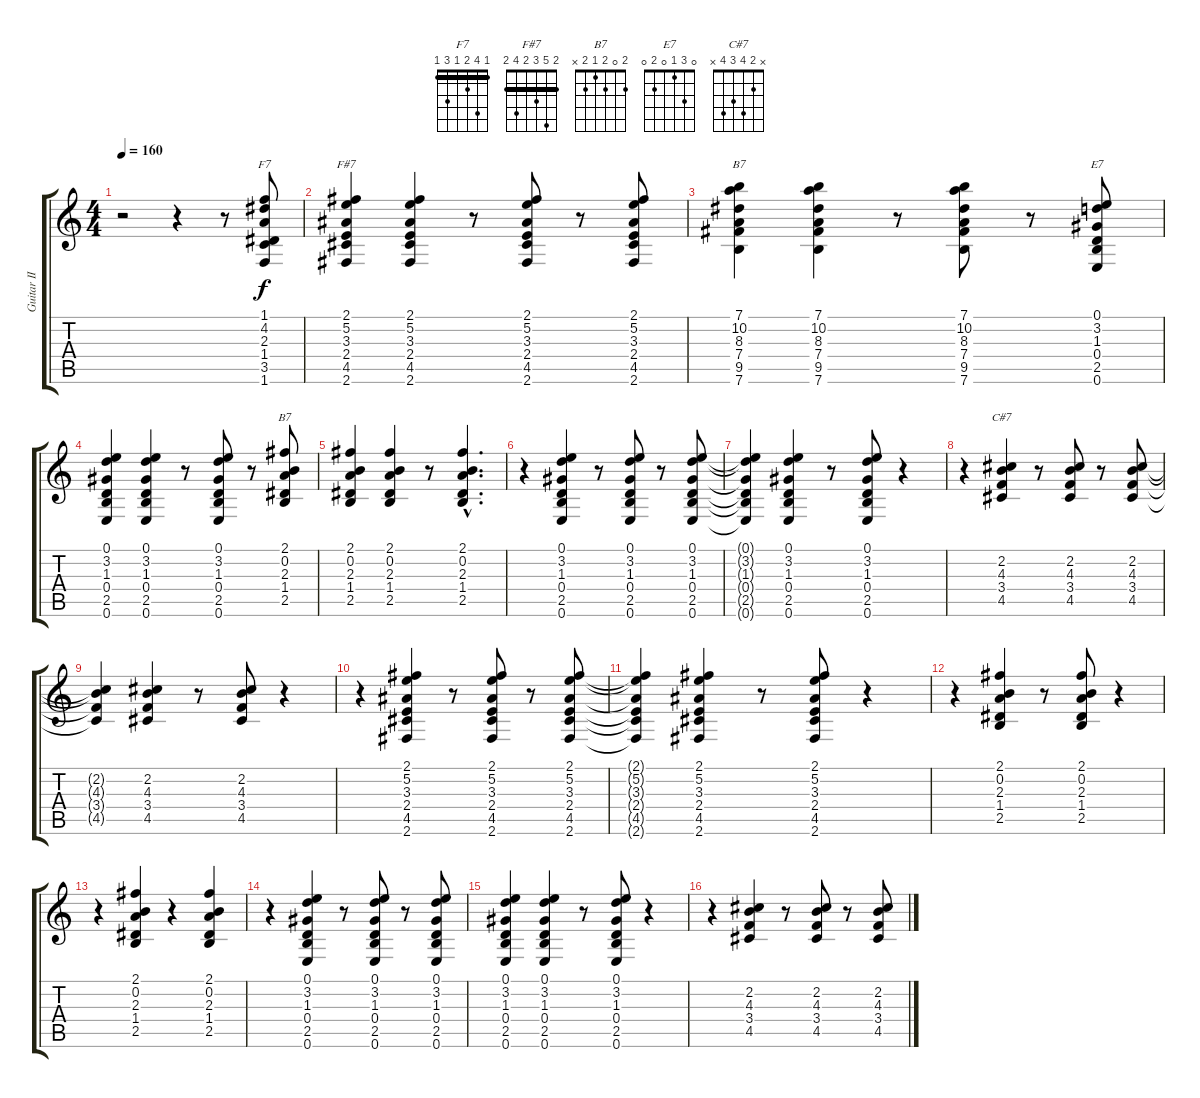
\track ("Guitar II" "Guitar II") {instrument acousticguitarsteel}
\staff {score tabs}
\tuning (E4 B3 G3 D3 A2 E2) {hide}
\chord ("F7" 1 4 2 1 3 1) {barre 1}
\chord ("F#7" 2 5 3 2 4 2) {barre 2}
\chord ("B7" 7 10 8 7 9 7) {firstfret 7 barre 7}
\chord ("E7" 0 3 1 0 2 0)
\chord ("B7" 2 0 2 1 2 x)
\chord ("C#7" x 2 4 3 4 x)
\ts (4 4)
\tempo 160
\clef g2
\ks c
r.2{dy f instrument acousticguitarsteel} r.4 r.8 (1.1 4.2 2.3 1.4 3.5 1.6).8{ch "F7"} |
(2.1 5.2 3.3 2.4 4.5 2.6).4{ch "F#7"} (2.1 5.2 3.3 2.4 4.5 2.6).4 r.8 (2.1 5.2 3.3 2.4 4.5 2.6).8 r.8 (2.1 5.2 3.3 2.4 4.5 2.6).8 |
(7.1 10.2 8.3 7.4 9.5 7.6).4{ch "B7"} (7.1 10.2 8.3 7.4 9.5 7.6).4 r.8 (7.1 10.2 8.3 7.4 9.5 7.6).8 r.8 (0.1 3.2 1.3 0.4 2.5 0.6).8{ch "E7"} |
(0.1 3.2 1.3 0.4 2.5 0.6).4 (0.1 3.2 1.3 0.4 2.5 0.6).4 r.8 (0.1 3.2 1.3 0.4 2.5 0.6).8 r.8 (2.1 0.2 2.3 1.4 2.5).8{ch "B7"} |
(2.1 0.2 2.3 1.4 2.5).4 (2.1 0.2 2.3 1.4 2.5).4 r.8 (2.1{hac} 0.2{hac} 2.3{hac} 1.4{hac} 2.5{hac}).4{d} |
r.4 (0.1 3.2 1.3 0.4 2.5 0.6).4 r.8 (0.1 3.2 1.3 0.4 2.5 0.6).8 r.8 (0.1 3.2 1.3 0.4 2.5 0.6).8 |
(0.1{t} 3.2{t} 1.3{t} 0.4{t} 2.5{t} 0.6{t}).4 (0.1 3.2 1.3 0.4 2.5 0.6).4 r.8 (0.1 3.2 1.3 0.4 2.5 0.6).8 r.4 |
r.4 (2.2 4.3 3.4 4.5).4{ch "C#7"} r.8 (2.2 4.3 3.4 4.5).8 r.8 (2.2 4.3 3.4 4.5).8 |
(2.2{t} 4.3{t} 3.4{t} 4.5{t}).4 (2.2 4.3 3.4 4.5).4 r.8 (2.2 4.3 3.4 4.5).8 r.4 |
r.4 (2.1 5.2 3.3 2.4 4.5 2.6).4 r.8 (2.1 5.2 3.3 2.4 4.5 2.6).8 r.8 (2.1 5.2 3.3 2.4 4.5 2.6).8 |
(2.1{t} 5.2{t} 3.3{t} 2.4{t} 4.5{t} 2.6{t}).4 (2.1 5.2 3.3 2.4 4.5 2.6).4 r.8 (2.1 5.2 3.3 2.4 4.5 2.6).8 r.4 |
r.4 (2.1 0.2 2.3 1.4 2.5).4 r.8 (2.1 0.2 2.3 1.4 2.5).8 r.4 |
r.4 (2.1 0.2 2.3 1.4 2.5).4 r.4 (2.1 0.2 2.3 1.4 2.5).4 |
r.4 (0.1 3.2 1.3 0.4 2.5 0.6).4 r.8 (0.1 3.2 1.3 0.4 2.5 0.6).8 r.8 (0.1 3.2 1.3 0.4 2.5 0.6).8 |
(0.1 3.2 1.3 0.4 2.5 0.6).4 (0.1 3.2 1.3 0.4 2.5 0.6).4 r.8 (0.1 3.2 1.3 0.4 2.5 0.6).8 r.4 |
r.4 (2.2 4.3 3.4 4.5).4 r.8 (2.2 4.3 3.4 4.5).8 r.8 (2.2 4.3 3.4 4.5).8
